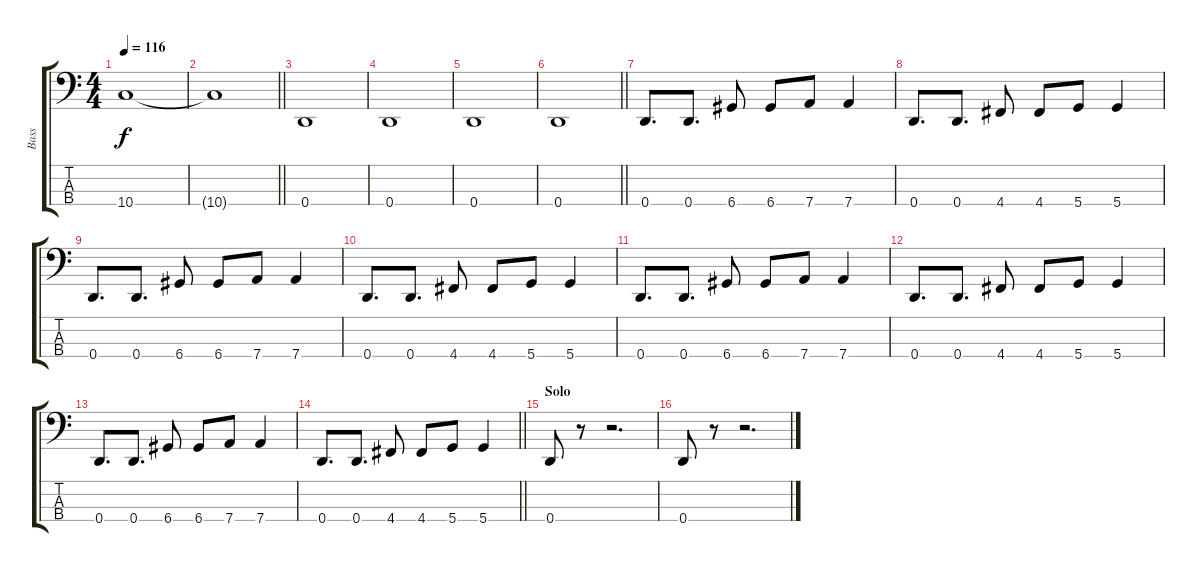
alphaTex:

\track ("Bass" "Bass") {instrument electricbassfinger}
\staff {score tabs}
\tuning (G2 D2 A1 D1) {hide}
\ts (4 4)
\tempo 116
\clef f4
\ks c
10.4.1{dy f} |
\barLineRight lightlight
10.4{t}.1 |
\section ("" "")
0.4.1 |
0.4.1 |
0.4.1 |
\barLineRight lightlight
0.4.1 |
\section ("" "")
0.4.8{d} 0.4.8{d} 6.4.8 6.4.8 7.4.8 7.4.4 |
0.4.8{d} 0.4.8{d} 4.4.8 4.4.8 5.4.8 5.4.4 |
0.4.8{d} 0.4.8{d} 6.4.8 6.4.8 7.4.8 7.4.4 |
0.4.8{d} 0.4.8{d} 4.4.8 4.4.8 5.4.8 5.4.4 |
0.4.8{d} 0.4.8{d} 6.4.8 6.4.8 7.4.8 7.4.4 |
0.4.8{d} 0.4.8{d} 4.4.8 4.4.8 5.4.8 5.4.4 |
0.4.8{d} 0.4.8{d} 6.4.8 6.4.8 7.4.8 7.4.4 |
\barLineRight lightlight
0.4.8{d} 0.4.8{d} 4.4.8 4.4.8 5.4.8 5.4.4 |
\section ("" "Solo")
0.4.8 r.8 r.2{d} |
0.4.8 r.8 r.2{d}
